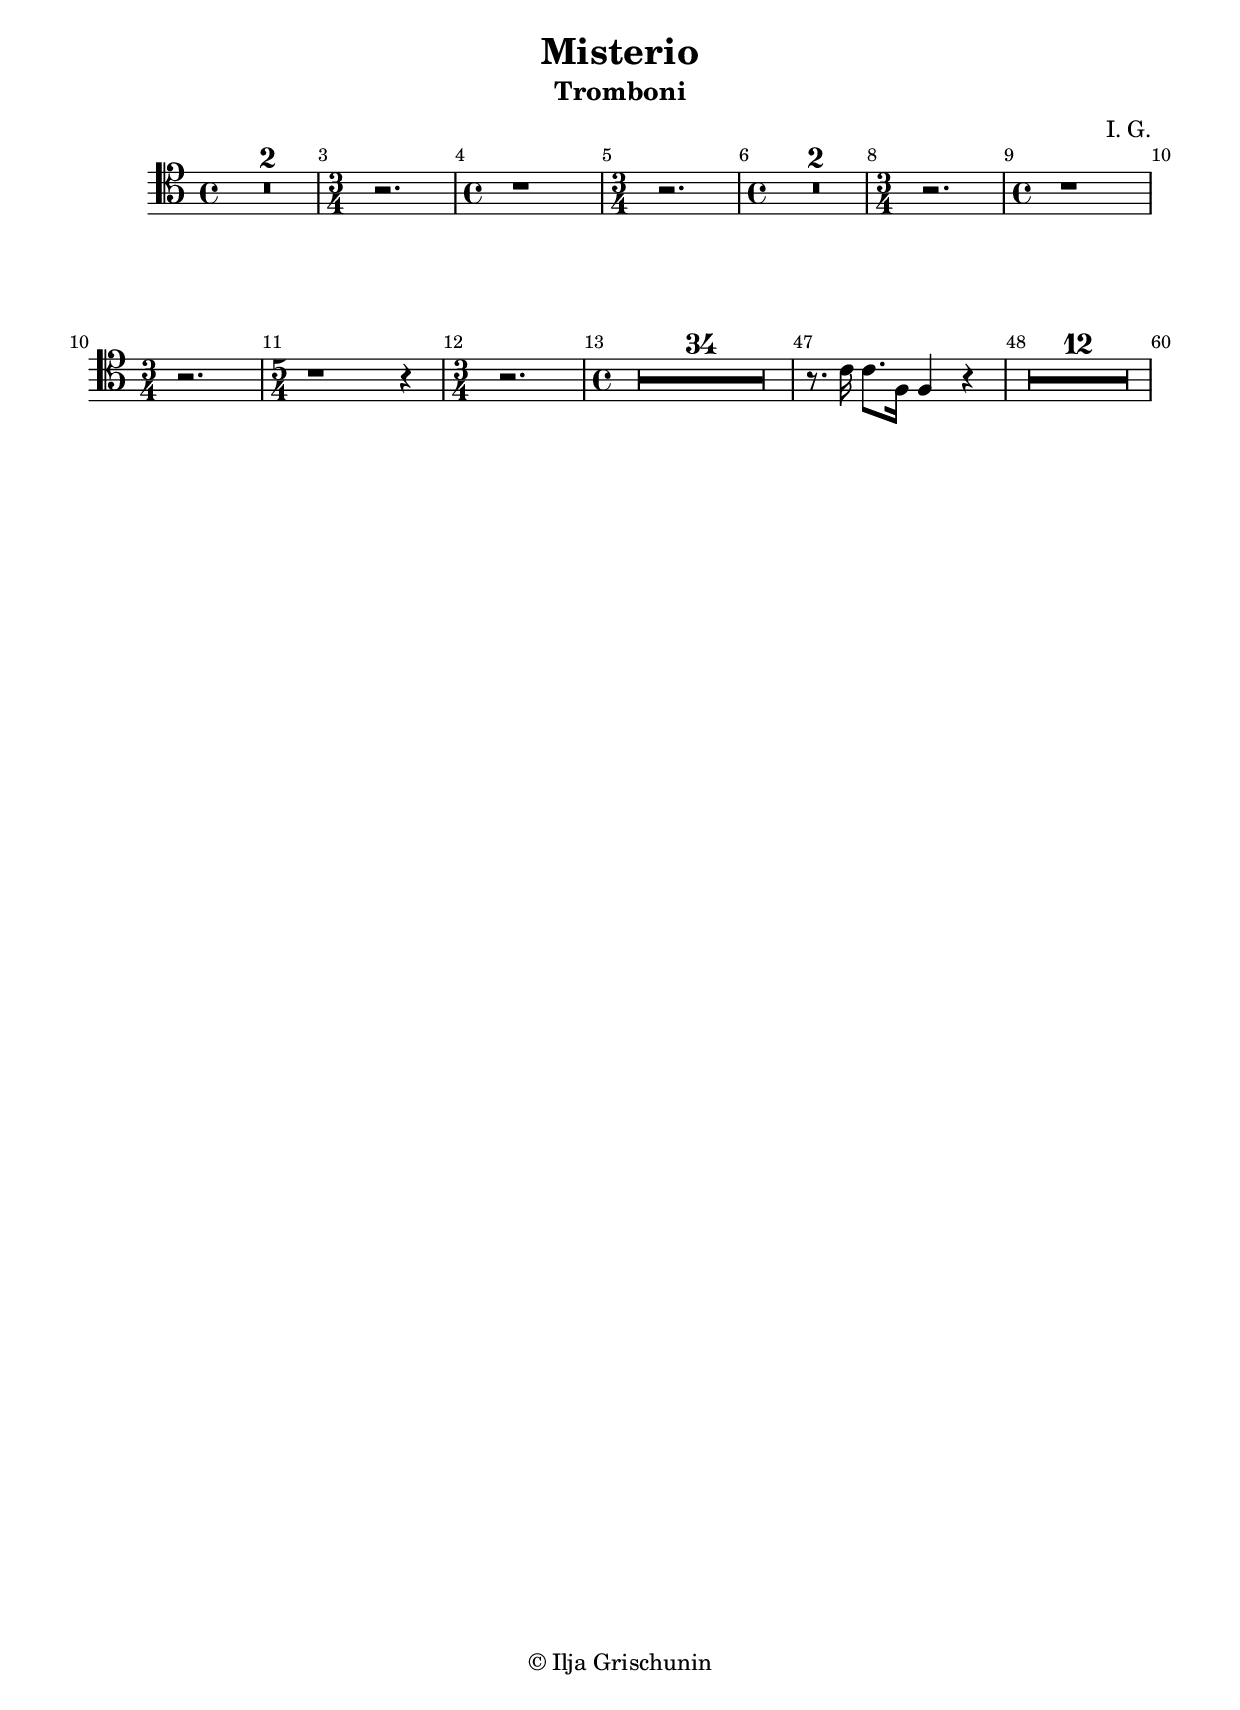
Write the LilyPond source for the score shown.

\version "2.19.15"
%\version "2.18.0"

\language "deutsch"

\header {
  title = "Misterio"
  subtitle = "Tromboni"
  meter = ""
  composer = "I. G."
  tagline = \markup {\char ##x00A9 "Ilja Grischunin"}
}

\paper {
  #(set-paper-size "a4")
  top-system-spacing.basic-distance = #15
  top-markup-spacing.basic-distance = #5
  markup-system-spacing.basic-distance = #15
  system-system-spacing.basic-distance = #18
  last-bottom-spacing.basic-distance = #15
  left-margin = 15
  right-margin = 15
  %two-sided = ##t
  %inner-margin = 25
  %outer-margin = 15
}

\layout {
  indent = 10
  \context {
    \Score
    \override BarNumber.break-visibility = ##(#t #t #t)
    \override TimeSignature.break-visibility = ##(#f #t #t)
    %\remove "Bar_number_engraver"
  }
}

\version "2.19.15"
%\version "2.18.0"

\language "deutsch"

trombonMusic = \relative {
  \clef tenor
  \set Score.skipBars = ##t
  \time 4/4 R1*2
  \time 3/4 r2.
  \time 4/4 r1
  \time 3/4 r2.
  \time 4/4 R1*2
  \time 3/4 r2.
  \time 4/4 r1
  \time 3/4 r2.
  \time 5/4 r1 r4
  \time 3/4 r2.
  \time 4/4 R1*34 r8. c'16 c8. f,16 f4 r R1*12
}


\score {
  \trombonMusic
  %\midi {}
}